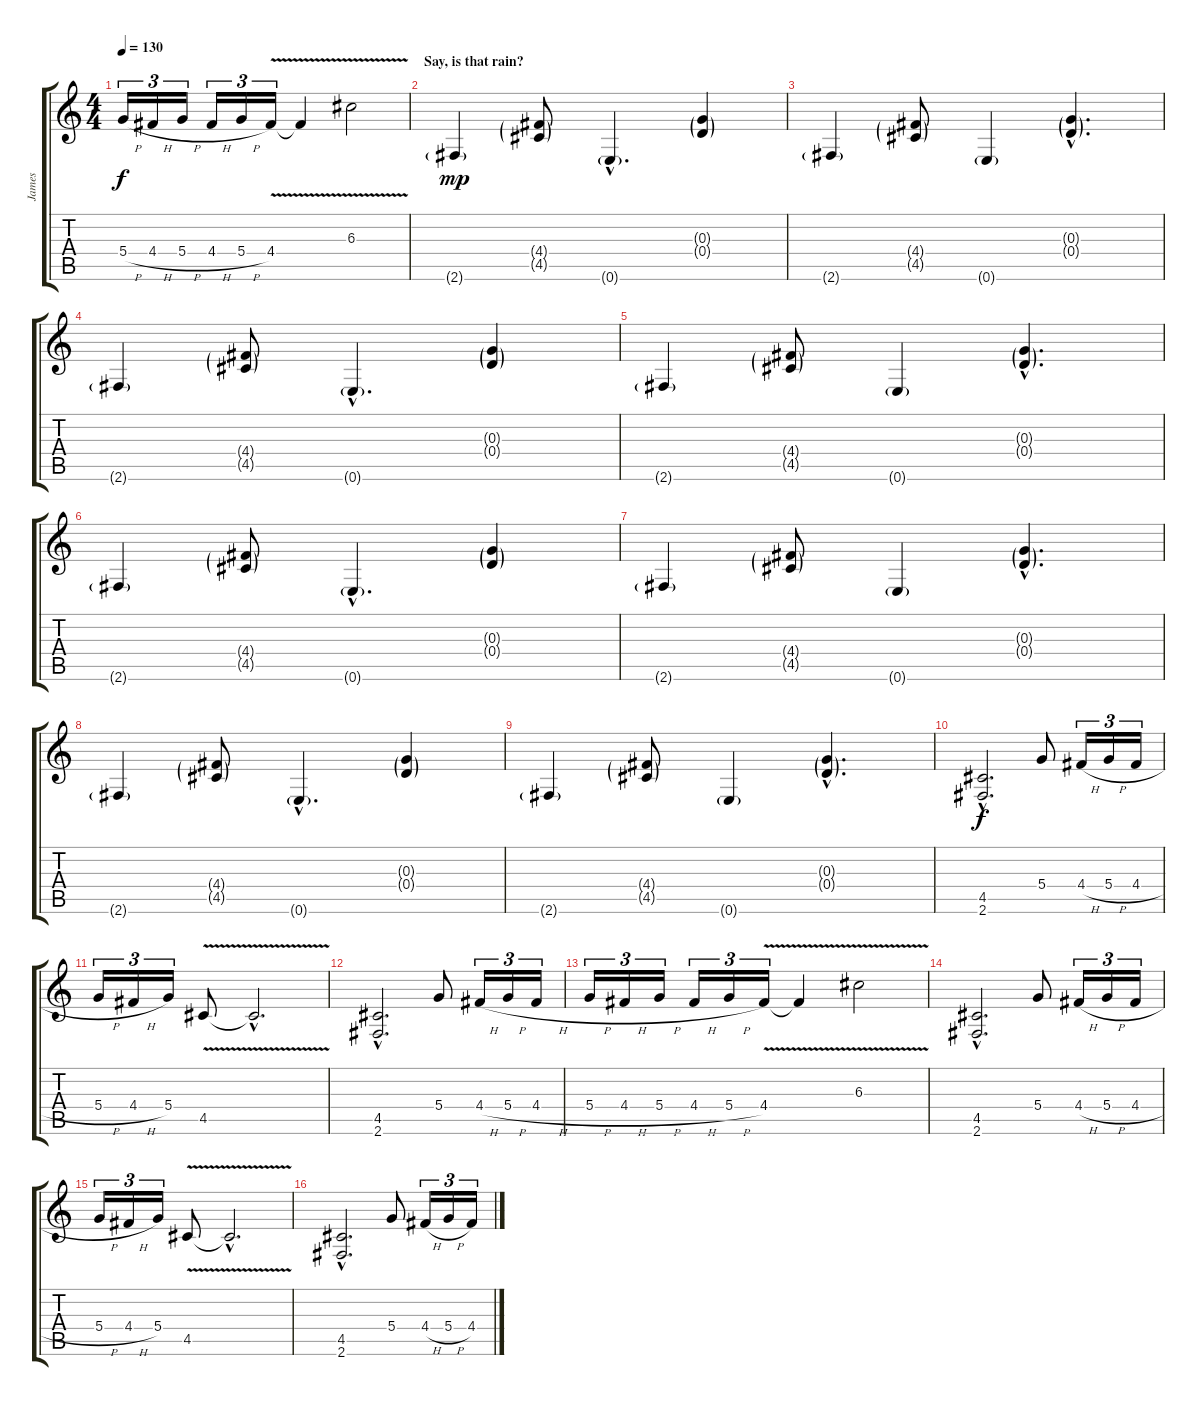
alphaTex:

\track ("James" "James") {instrument distortionguitar}
\staff {score tabs}
\tuning (E4 B3 G3 D3 A2 E2) {hide}
\ts (4 4)
\tempo 130
\clef g2
\ks c
5.4{h}.16{tu (3 2) dy f} 4.4{h}.16{tu (3 2)} 5.4{h}.16{tu (3 2)} 4.4{h}.16{tu (3 2)} 5.4{h}.16{tu (3 2)} 4.4{v}.16{tu (3 2)} 4.4{t}.4 6.3{v}.2 |
\section ("" "Say, is that rain?")
2.6{g}.4{dy mp} (4.4{g} 4.5{g}).8 0.6{g hac}.4{d} (0.3{g} 0.4{g}).4 |
2.6{g}.4 (4.4{g} 4.5{g}).8 0.6{g}.4 (0.3{g hac} 0.4{g hac}).4{d} |
2.6{g}.4 (4.4{g} 4.5{g}).8 0.6{g hac}.4{d} (0.3{g} 0.4{g}).4 |
2.6{g}.4 (4.4{g} 4.5{g}).8 0.6{g}.4 (0.3{g hac} 0.4{g hac}).4{d} |
2.6{g}.4 (4.4{g} 4.5{g}).8 0.6{g hac}.4{d} (0.3{g} 0.4{g}).4 |
2.6{g}.4 (4.4{g} 4.5{g}).8 0.6{g}.4 (0.3{g hac} 0.4{g hac}).4{d} |
2.6{g}.4 (4.4{g} 4.5{g}).8 0.6{g hac}.4{d} (0.3{g} 0.4{g}).4 |
2.6{g}.4 (4.4{g} 4.5{g}).8 0.6{g}.4 (0.3{g hac} 0.4{g hac}).4{d} |
\section ("" "")
(4.5{hac} 2.6{hac}).2{d dy f} 5.4.8 4.4{h}.16{tu (3 2)} 5.4{h}.16{tu (3 2)} 4.4{h}.16{tu (3 2)} |
5.4{h}.16{tu (3 2)} 4.4{h}.16{tu (3 2)} 5.4.16{tu (3 2)} 4.5{v}.8 4.5{hac t}.2{d} |
(4.5{hac} 2.6{hac}).2{d} 5.4.8 4.4{h}.16{tu (3 2)} 5.4{h}.16{tu (3 2)} 4.4{h}.16{tu (3 2)} |
5.4{h}.16{tu (3 2)} 4.4{h}.16{tu (3 2)} 5.4{h}.16{tu (3 2)} 4.4{h}.16{tu (3 2)} 5.4{h}.16{tu (3 2)} 4.4{v}.16{tu (3 2)} 4.4{t}.4 6.3{v}.2 |
(4.5{hac} 2.6{hac}).2{d} 5.4.8 4.4{h}.16{tu (3 2)} 5.4{h}.16{tu (3 2)} 4.4{h}.16{tu (3 2)} |
5.4{h}.16{tu (3 2)} 4.4{h}.16{tu (3 2)} 5.4.16{tu (3 2)} 4.5{v}.8 4.5{hac t}.2{d} |
(4.5{hac} 2.6{hac}).2{d} 5.4.8 4.4{h}.16{tu (3 2)} 5.4{h}.16{tu (3 2)} 4.4{h}.16{tu (3 2)}
